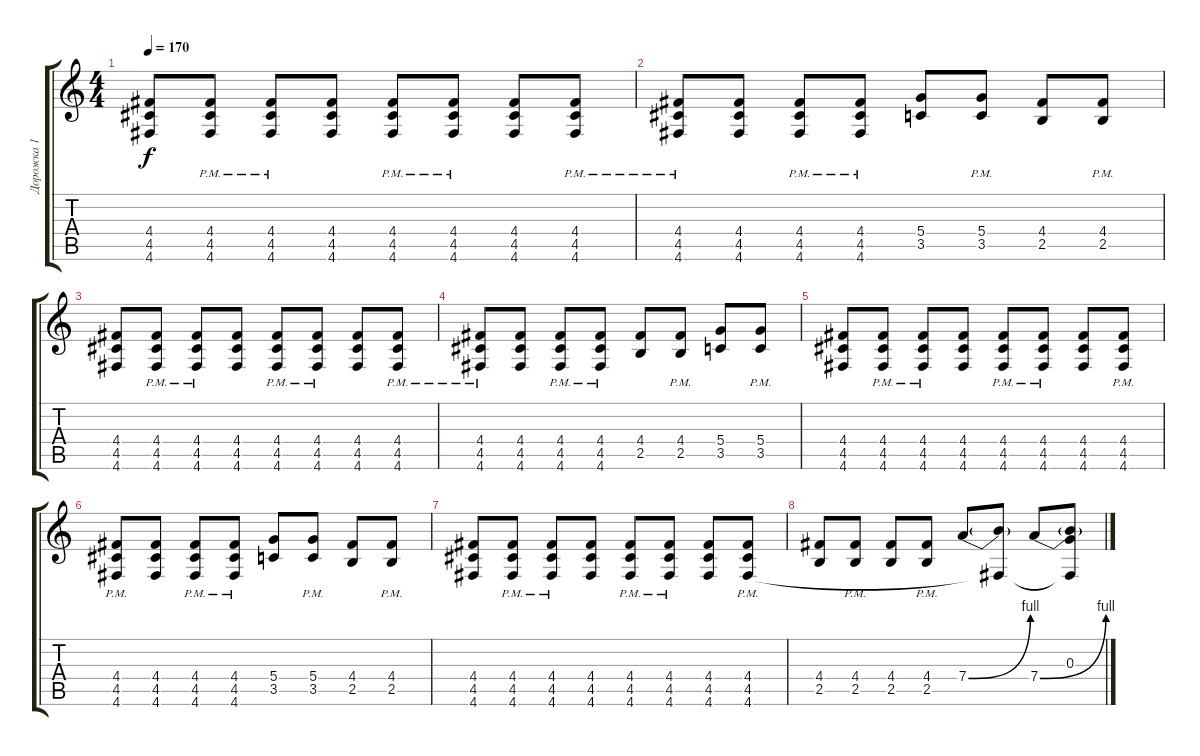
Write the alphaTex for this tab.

\track ("Дорожка 1" "Дорожка 1") {instrument distortionguitar}
\staff {score tabs}
\tuning (E4 B3 G3 D3 A2 D2) {hide}
\ts (4 4)
\tempo 170
\clef g2
\ks c
(4.4 4.5 4.6).8{dy f} (4.4{pm} 4.5{pm} 4.6{pm}).8 (4.4{pm} 4.5{pm} 4.6{pm}).8 (4.4 4.5 4.6).8 (4.4{pm} 4.5{pm} 4.6{pm}).8 (4.4{pm} 4.5{pm} 4.6{pm}).8 (4.4 4.5 4.6).8 (4.4{pm} 4.5{pm} 4.6{pm}).8 |
(4.4{pm} 4.5{pm} 4.6{pm}).8 (4.4 4.5 4.6).8 (4.4{pm} 4.5{pm} 4.6{pm}).8 (4.4{pm} 4.5{pm} 4.6{pm}).8 (5.4 3.5).8 (5.4{pm} 3.5{pm}).8 (4.4 2.5).8 (4.4{pm} 2.5{pm}).8 |
(4.4 4.5 4.6).8 (4.4{pm} 4.5{pm} 4.6{pm}).8 (4.4{pm} 4.5{pm} 4.6{pm}).8 (4.4 4.5 4.6).8 (4.4{pm} 4.5{pm} 4.6{pm}).8 (4.4{pm} 4.5{pm} 4.6{pm}).8 (4.4 4.5 4.6).8 (4.4{pm} 4.5{pm} 4.6{pm}).8 |
(4.4{pm} 4.5{pm} 4.6{pm}).8 (4.4 4.5 4.6).8 (4.4{pm} 4.5{pm} 4.6{pm}).8 (4.4{pm} 4.5{pm} 4.6{pm}).8 (4.4 2.5).8 (4.4{pm} 2.5{pm}).8 (5.4 3.5).8 (5.4{pm} 3.5{pm}).8 |
(4.4 4.5 4.6).8 (4.4{pm} 4.5{pm} 4.6{pm}).8 (4.4{pm} 4.5{pm} 4.6{pm}).8 (4.4 4.5 4.6).8 (4.4{pm} 4.5{pm} 4.6{pm}).8 (4.4{pm} 4.5{pm} 4.6{pm}).8 (4.4 4.5 4.6).8 (4.4{pm} 4.5{pm} 4.6{pm}).8 |
(4.4{pm} 4.5{pm} 4.6{pm}).8 (4.4 4.5 4.6).8 (4.4{pm} 4.5{pm} 4.6{pm}).8 (4.4{pm} 4.5{pm} 4.6{pm}).8 (5.4 3.5).8 (5.4{pm} 3.5{pm}).8 (4.4 2.5).8 (4.4{pm} 2.5{pm}).8 |
(4.4 4.5 4.6).8 (4.4{pm} 4.5{pm} 4.6{pm}).8 (4.4{pm} 4.5{pm} 4.6{pm}).8 (4.4 4.5 4.6).8 (4.4{pm} 4.5{pm} 4.6{pm}).8 (4.4{pm} 4.5{pm} 4.6{pm}).8 (4.4 4.5 4.6).8 (4.4{pm} 4.5{pm} 4.6{pm}).8 |
(4.4 2.5).8 (4.4{pm} 2.5{pm}).8 (4.4 2.5).8 (4.4{pm} 2.5{pm}).8 7.4{be (bend 0 0 60 4)}.8 (7.4{t} 4.6{t}).8 7.4{be (bend 0 0 60 4)}.8 (0.3 7.4{t} 4.6{t}).8
